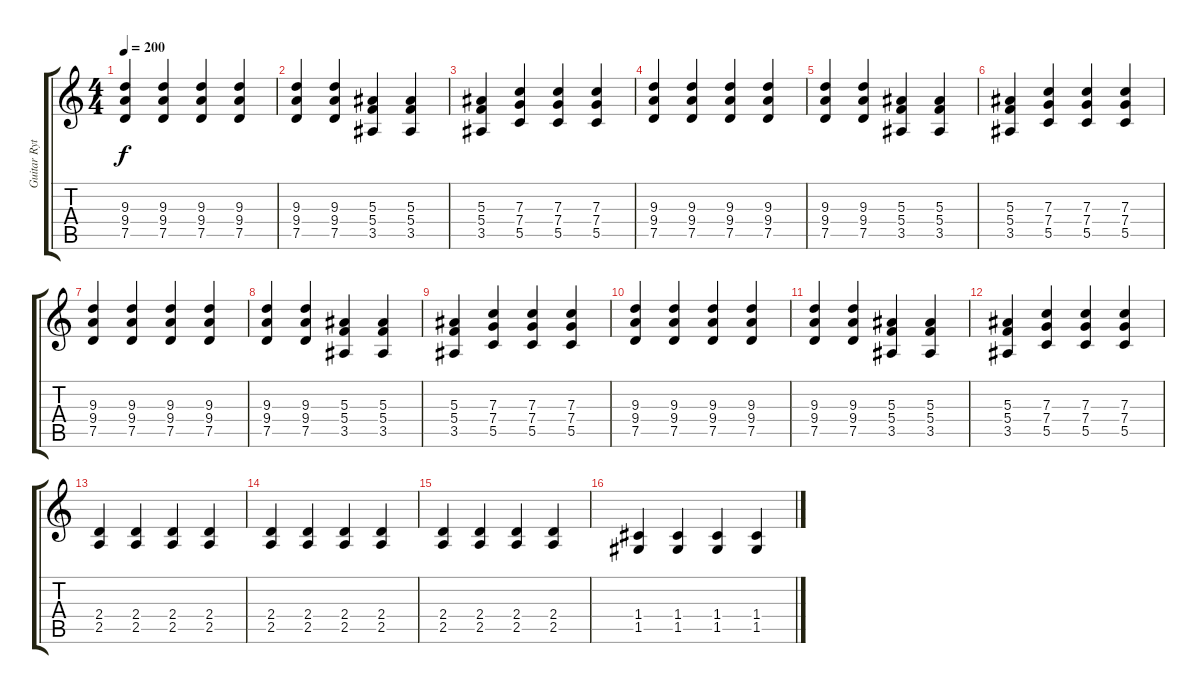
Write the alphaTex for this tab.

\track ("Guitar Rythim" "Guitar Ryt") {instrument overdrivenguitar}
\staff {score tabs}
\tuning (D4 A3 F3 C3 G2 D2) {hide}
\ts (4 4)
\tempo 200
\clef g2
\ks c
(9.3 9.4 7.5).4{dy f} (9.3 9.4 7.5).4 (9.3 9.4 7.5).4 (9.3 9.4 7.5).4 |
(9.3 9.4 7.5).4 (9.3 9.4 7.5).4 (5.3 5.4 3.5).4 (5.3 5.4 3.5).4 |
(5.3 5.4 3.5).4 (7.3 7.4 5.5).4 (7.3 7.4 5.5).4 (7.3 7.4 5.5).4 |
(9.3 9.4 7.5).4 (9.3 9.4 7.5).4 (9.3 9.4 7.5).4 (9.3 9.4 7.5).4 |
(9.3 9.4 7.5).4 (9.3 9.4 7.5).4 (5.3 5.4 3.5).4 (5.3 5.4 3.5).4 |
(5.3 5.4 3.5).4 (7.3 7.4 5.5).4 (7.3 7.4 5.5).4 (7.3 7.4 5.5).4 |
(9.3 9.4 7.5).4 (9.3 9.4 7.5).4 (9.3 9.4 7.5).4 (9.3 9.4 7.5).4 |
(9.3 9.4 7.5).4 (9.3 9.4 7.5).4 (5.3 5.4 3.5).4 (5.3 5.4 3.5).4 |
(5.3 5.4 3.5).4 (7.3 7.4 5.5).4 (7.3 7.4 5.5).4 (7.3 7.4 5.5).4 |
(9.3 9.4 7.5).4 (9.3 9.4 7.5).4 (9.3 9.4 7.5).4 (9.3 9.4 7.5).4 |
(9.3 9.4 7.5).4 (9.3 9.4 7.5).4 (5.3 5.4 3.5).4 (5.3 5.4 3.5).4 |
(5.3 5.4 3.5).4 (7.3 7.4 5.5).4 (7.3 7.4 5.5).4 (7.3 7.4 5.5).4 |
(2.4 2.5).4 (2.4 2.5).4 (2.4 2.5).4 (2.4 2.5).4 |
(2.4 2.5).4 (2.4 2.5).4 (2.4 2.5).4 (2.4 2.5).4 |
(2.4 2.5).4 (2.4 2.5).4 (2.4 2.5).4 (2.4 2.5).4 |
(1.4 1.5).4 (1.4 1.5).4 (1.4 1.5).4 (1.4 1.5).4
